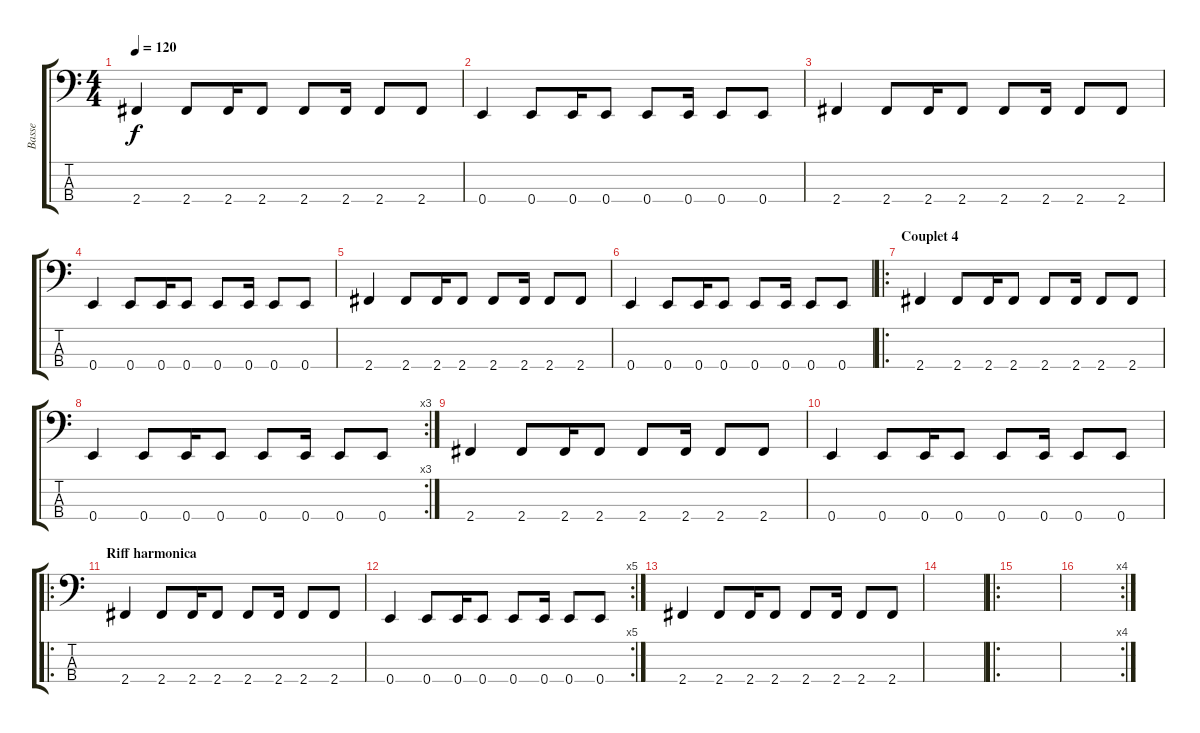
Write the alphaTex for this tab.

\track ("Basse" "Basse") {instrument electricbassfinger}
\staff {score tabs}
\tuning (G2 D2 A1 E1) {hide}
\ts (4 4)
\tempo 120
\clef f4
\ks c
2.4.4{dy f} 2.4.8 2.4.16 2.4.8 2.4.8 2.4.16 2.4.8 2.4.8 |
0.4.4 0.4.8 0.4.16 0.4.8 0.4.8 0.4.16 0.4.8 0.4.8 |
2.4.4 2.4.8 2.4.16 2.4.8 2.4.8 2.4.16 2.4.8 2.4.8 |
0.4.4 0.4.8 0.4.16 0.4.8 0.4.8 0.4.16 0.4.8 0.4.8 |
2.4.4 2.4.8 2.4.16 2.4.8 2.4.8 2.4.16 2.4.8 2.4.8 |
0.4.4 0.4.8 0.4.16 0.4.8 0.4.8 0.4.16 0.4.8 0.4.8 |
\ro
\section ("" "Couplet 4")
2.4.4 2.4.8 2.4.16 2.4.8 2.4.8 2.4.16 2.4.8 2.4.8 |
\rc 3
0.4.4 0.4.8 0.4.16 0.4.8 0.4.8 0.4.16 0.4.8 0.4.8 |
2.4.4 2.4.8 2.4.16 2.4.8 2.4.8 2.4.16 2.4.8 2.4.8 |
0.4.4 0.4.8 0.4.16 0.4.8 0.4.8 0.4.16 0.4.8 0.4.8 |
\ro
\section ("" "Riff harmonica")
2.4.4 2.4.8 2.4.16 2.4.8 2.4.8 2.4.16 2.4.8 2.4.8 |
\rc 5
0.4.4 0.4.8 0.4.16 0.4.8 0.4.8 0.4.16 0.4.8 0.4.8 |
2.4.4 2.4.8 2.4.16 2.4.8 2.4.8 2.4.16 2.4.8 2.4.8 |
|
\ro
|
\rc 4
